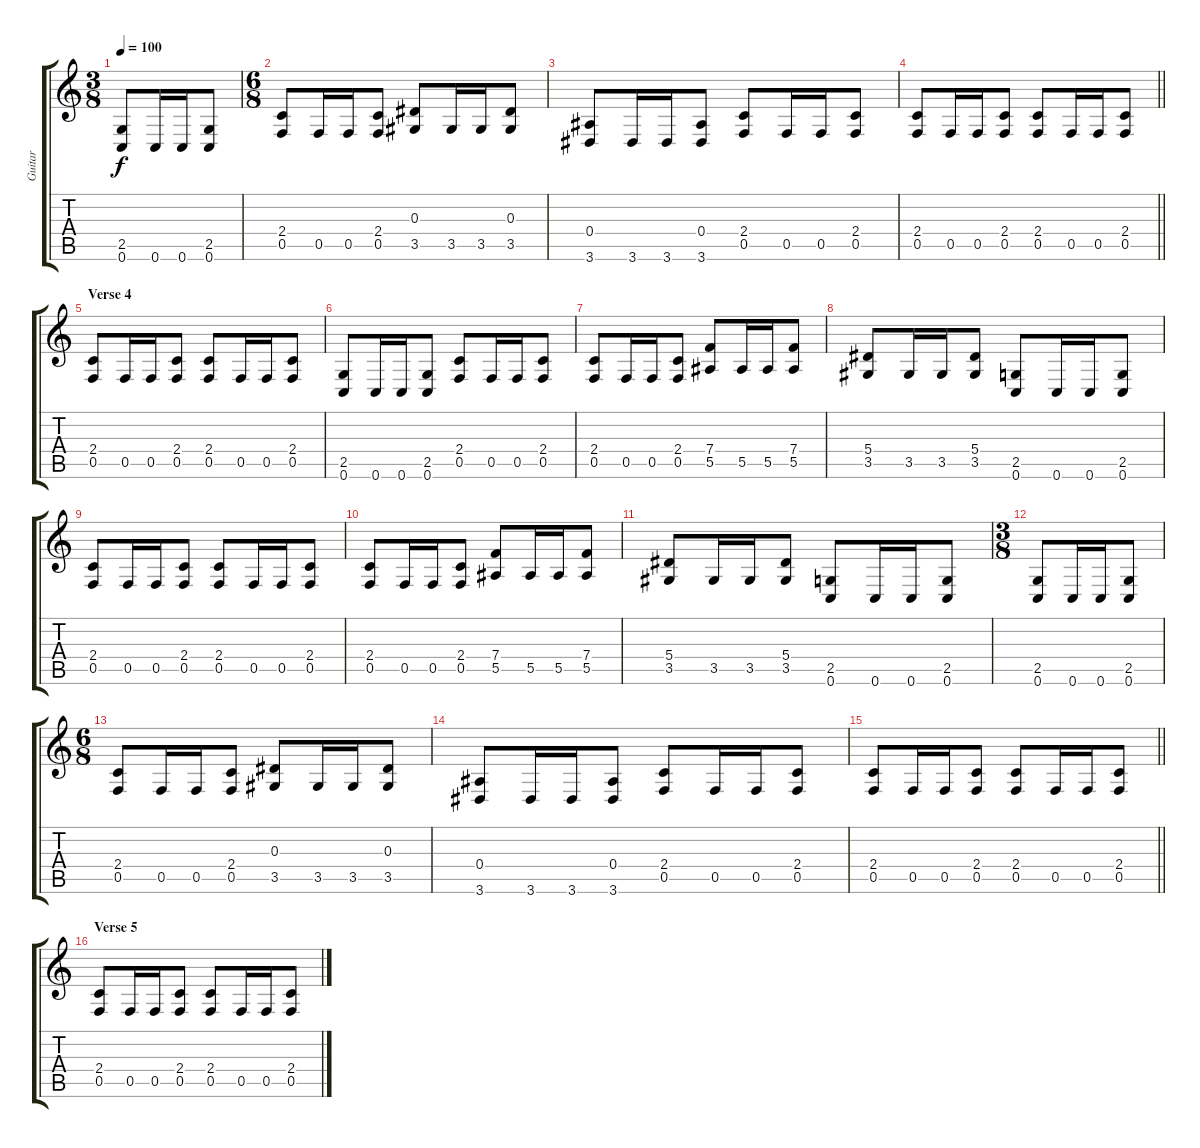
\track ("Guitar" "Guitar") {instrument distortionguitar}
\staff {score tabs}
\tuning (C4 G3 Eb3 Bb2 F2 C2) {hide}
\ts (3 8)
\tempo 100
\clef g2
\ks c
(2.5 0.6).8{dy f} 0.6.16 0.6.16 (2.5 0.6).8 |
\ts (6 8)
(2.4 0.5).8 0.5.16 0.5.16 (2.4 0.5).8 (0.3 3.5).8 3.5.16 3.5.16 (0.3 3.5).8 |
(0.4 3.6).8 3.6.16 3.6.16 (0.4 3.6).8 (2.4 0.5).8 0.5.16 0.5.16 (2.4 0.5).8 |
\barLineRight lightlight
(2.4 0.5).8 0.5.16 0.5.16 (2.4 0.5).8 (2.4 0.5).8 0.5.16 0.5.16 (2.4 0.5).8 |
\section ("" "Verse 4")
(2.4 0.5).8 0.5.16 0.5.16 (2.4 0.5).8 (2.4 0.5).8 0.5.16 0.5.16 (2.4 0.5).8 |
(2.5 0.6).8 0.6.16 0.6.16 (2.5 0.6).8 (2.4 0.5).8 0.5.16 0.5.16 (2.4 0.5).8 |
(2.4 0.5).8 0.5.16 0.5.16 (2.4 0.5).8 (7.4 5.5).8 5.5.16 5.5.16 (7.4 5.5).8 |
(5.4 3.5).8 3.5.16 3.5.16 (5.4 3.5).8 (2.5 0.6).8 0.6.16 0.6.16 (2.5 0.6).8 |
(2.4 0.5).8 0.5.16 0.5.16 (2.4 0.5).8 (2.4 0.5).8 0.5.16 0.5.16 (2.4 0.5).8 |
(2.4 0.5).8 0.5.16 0.5.16 (2.4 0.5).8 (7.4 5.5).8 5.5.16 5.5.16 (7.4 5.5).8 |
(5.4 3.5).8 3.5.16 3.5.16 (5.4 3.5).8 (2.5 0.6).8 0.6.16 0.6.16 (2.5 0.6).8 |
\ts (3 8)
(2.5 0.6).8 0.6.16 0.6.16 (2.5 0.6).8 |
\ts (6 8)
(2.4 0.5).8 0.5.16 0.5.16 (2.4 0.5).8 (0.3 3.5).8 3.5.16 3.5.16 (0.3 3.5).8 |
(0.4 3.6).8 3.6.16 3.6.16 (0.4 3.6).8 (2.4 0.5).8 0.5.16 0.5.16 (2.4 0.5).8 |
\barLineRight lightlight
(2.4 0.5).8 0.5.16 0.5.16 (2.4 0.5).8 (2.4 0.5).8 0.5.16 0.5.16 (2.4 0.5).8 |
\section ("" "Verse 5")
(2.4 0.5).8 0.5.16 0.5.16 (2.4 0.5).8 (2.4 0.5).8 0.5.16 0.5.16 (2.4 0.5).8
